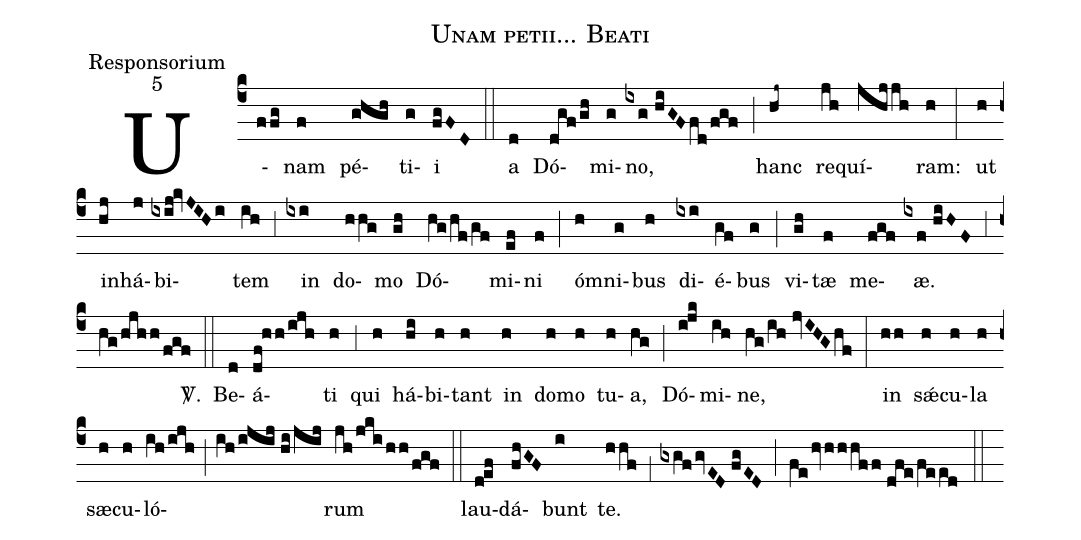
name:Unam petii... Beati;
office-part:Responsorium;
mode:5;
%%
(c4) U(ffg)nam(f) pé(ghgh)ti(g)i(fgFD) (::) a(d) Dó(dgf/gh)mi(g)no,(ixg//hiGFfd/fgf) (;) hanc(hj~) re(jh)quí(jhjjh)ram:(h) (:) ut(h) in(hj)há(j)bi(ixij!kvJIHi)tem(ih) (;3) in(ixi) do(hhg)mo(gh) Dó(hg/hf/gf)mi(ef)ni(f) (;) ó(h)mni(g)bus(h) di(ixi)é(gf)bus(g) (;) vi(gh)tæ(f) me(fgf)æ.(ixf//hiHF) (;3) (hg/hjhh/fgf) <sp>V/</sp>.(::) Be(d)á(df!hh/ijh)ti(h) (;3) qui(h) há(hi)bi(h)tant(h) in(h) do(h)mo(h) tu(h)a,(hg) (;) Dó(i!jk)mi(ih)ne,(hg/ih//jvIHG/hf) (:) in(hh) s<sp>'ae</sp>(h)cu(h)la(h) sæ(h)cu(h)ló(ih/ijh;ih/ijij//hi/jij)rum(jh/jki/hh/fgf) (::) lau(d!ef)dá(fhGF)bunt(i) te.(hhf) (;1) (gxgf/gvED//fgED) (;) (fe/hvhhhff//dfe/feed) (::)
